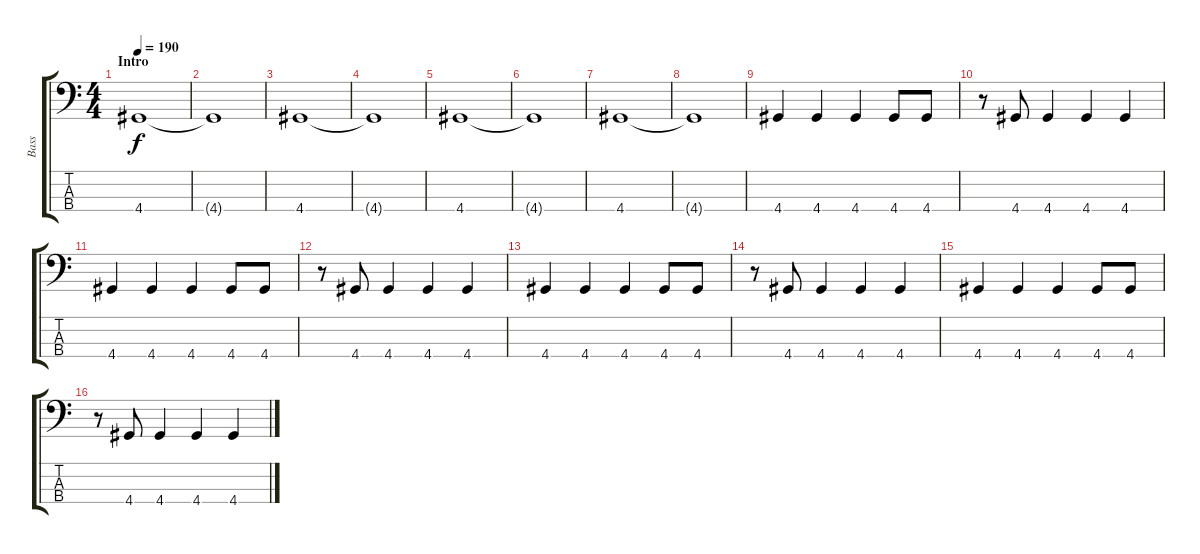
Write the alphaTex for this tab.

\track ("Bass" "Bass") {instrument electricbasspick}
\staff {score tabs}
\tuning (G2 D2 A1 E1) {hide}
\ts (4 4)
\section ("" "Intro")
\tempo 190
\clef f4
\ks c
4.4.1{dy f instrument electricbasspick} |
4.4{t}.1 |
4.4.1 |
4.4{t}.1 |
4.4.1 |
4.4{t}.1 |
4.4.1 |
4.4{t}.1 |
4.4.4 4.4.4 4.4.4 4.4.8 4.4.8 |
r.8 4.4.8 4.4.4 4.4.4 4.4.4 |
4.4.4 4.4.4 4.4.4 4.4.8 4.4.8 |
r.8 4.4.8 4.4.4 4.4.4 4.4.4 |
4.4.4 4.4.4 4.4.4 4.4.8 4.4.8 |
r.8 4.4.8 4.4.4 4.4.4 4.4.4 |
4.4.4 4.4.4 4.4.4 4.4.8 4.4.8 |
r.8 4.4.8 4.4.4 4.4.4 4.4.4
